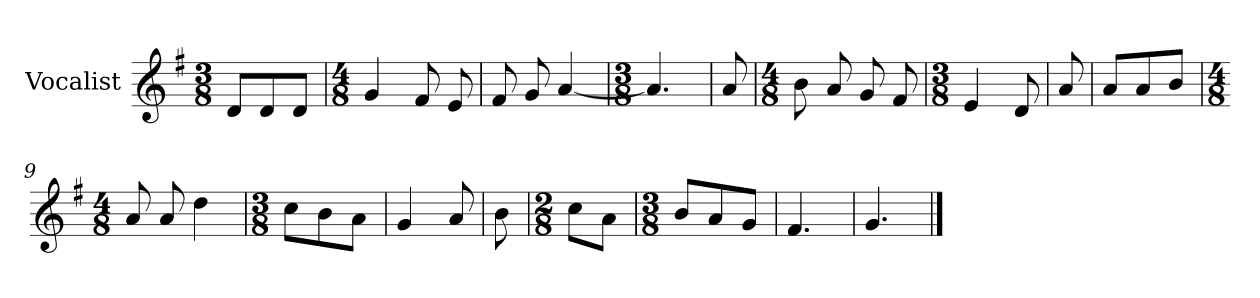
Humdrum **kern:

**kern
*part1
*staff1
*I"Vocalist
*k[f#]
*G:
*M3/8
=
8dL
8d
8dJ
=1
*M4/8
4g
8f#
8e
=2
8f#
8g
[4a
=3
*M3/8
4.a]
=4
8a
=5
*M4/8
8b
8a
8g
8f#
=6
*M3/8
4e
8d
=7
8a
=8
8aL
8a
8bJ
=9
*M4/8
8a
8a
4dd
=10
*M3/8
8ccL
8b
8aJ
=11
4g
8a
=12
8b
=13
*M2/8
8ccL
8aJ
=14
*M3/8
8bL
8a
8gJ
=15
4.f#
=16
4.g
==
*-
